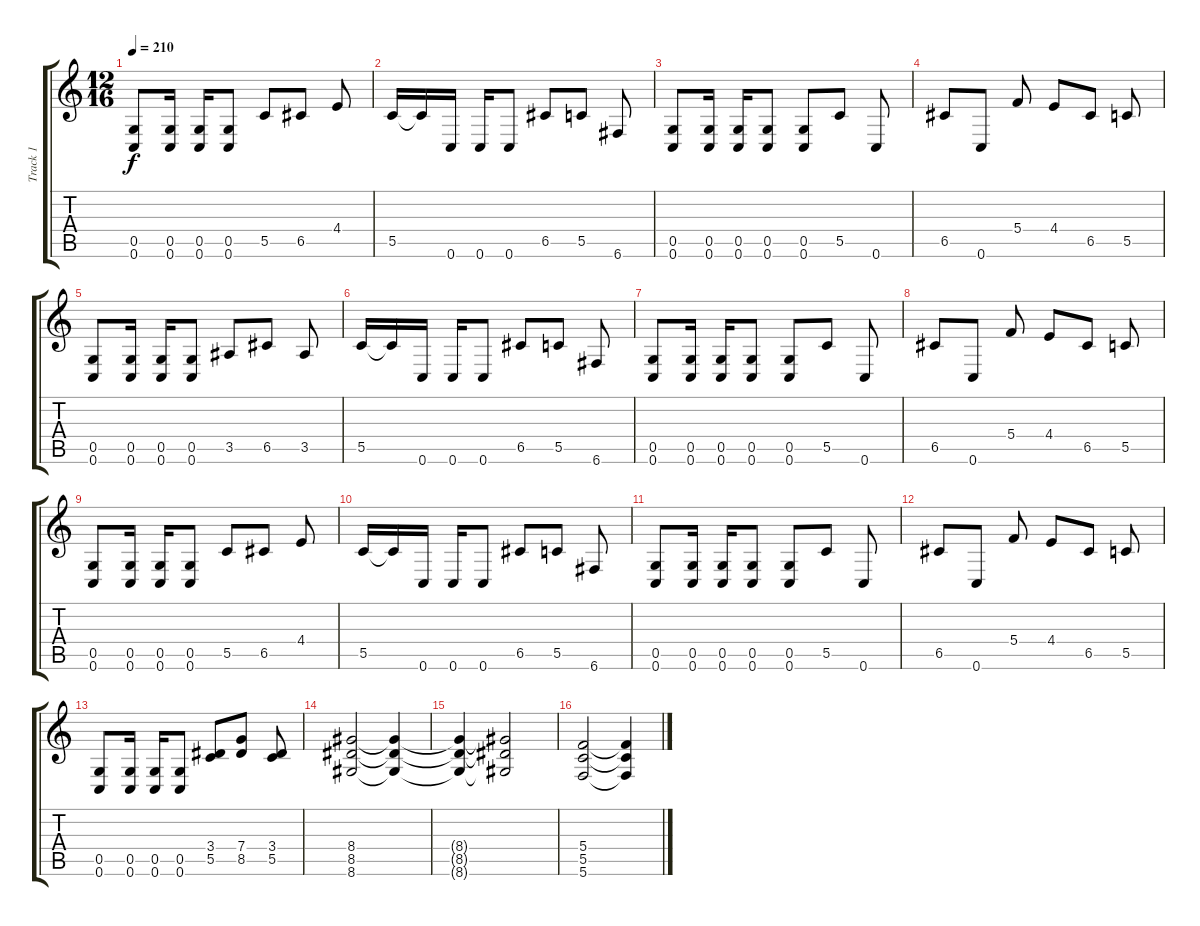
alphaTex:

\track ("Track 1" "Track 1") {instrument overdrivenguitar}
\staff {score tabs}
\tuning (D4 A3 F3 C3 G2 C2) {hide}
\ts (12 16)
\tempo 210
\clef g2
\ks c
(0.5 0.6).8{dy f} (0.5 0.6).16 (0.5 0.6).16 (0.5 0.6).8 5.5.8 6.5.8 4.4.8 |
5.5.16 5.5{t}.16 0.6.16 0.6.16 0.6.8 6.5.8 5.5.8 6.6.8 |
(0.5 0.6).8 (0.5 0.6).16 (0.5 0.6).16 (0.5 0.6).8 (0.5 0.6).8 5.5.8 0.6.8 |
6.5.8 0.6.8 5.4.8 4.4.8 6.5.8 5.5.8 |
(0.5 0.6).8 (0.5 0.6).16 (0.5 0.6).16 (0.5 0.6).8 3.5.8 6.5.8 3.5.8 |
5.5.16 5.5{t}.16 0.6.16 0.6.16 0.6.8 6.5.8 5.5.8 6.6.8 |
(0.5 0.6).8 (0.5 0.6).16 (0.5 0.6).16 (0.5 0.6).8 (0.5 0.6).8 5.5.8 0.6.8 |
6.5.8 0.6.8 5.4.8 4.4.8 6.5.8 5.5.8 |
(0.5 0.6).8 (0.5 0.6).16 (0.5 0.6).16 (0.5 0.6).8 5.5.8 6.5.8 4.4.8 |
5.5.16 5.5{t}.16 0.6.16 0.6.16 0.6.8 6.5.8 5.5.8 6.6.8 |
(0.5 0.6).8 (0.5 0.6).16 (0.5 0.6).16 (0.5 0.6).8 (0.5 0.6).8 5.5.8 0.6.8 |
6.5.8 0.6.8 5.4.8 4.4.8 6.5.8 5.5.8 |
(0.5 0.6).8 (0.5 0.6).16 (0.5 0.6).16 (0.5 0.6).8 (3.4 5.5).8 (7.4 8.5).8 (3.4 5.5).8 |
(8.4 8.5 8.6).2 (8.4{t} 8.5{t} 8.6{t}).4 |
(8.4{t} 8.5{t} 8.6{t}).4 (8.4{t} 8.5{t} 8.6{t}).2 |
(5.4 5.5 5.6).2 (5.4{t} 5.5{t} 5.6{t}).4
